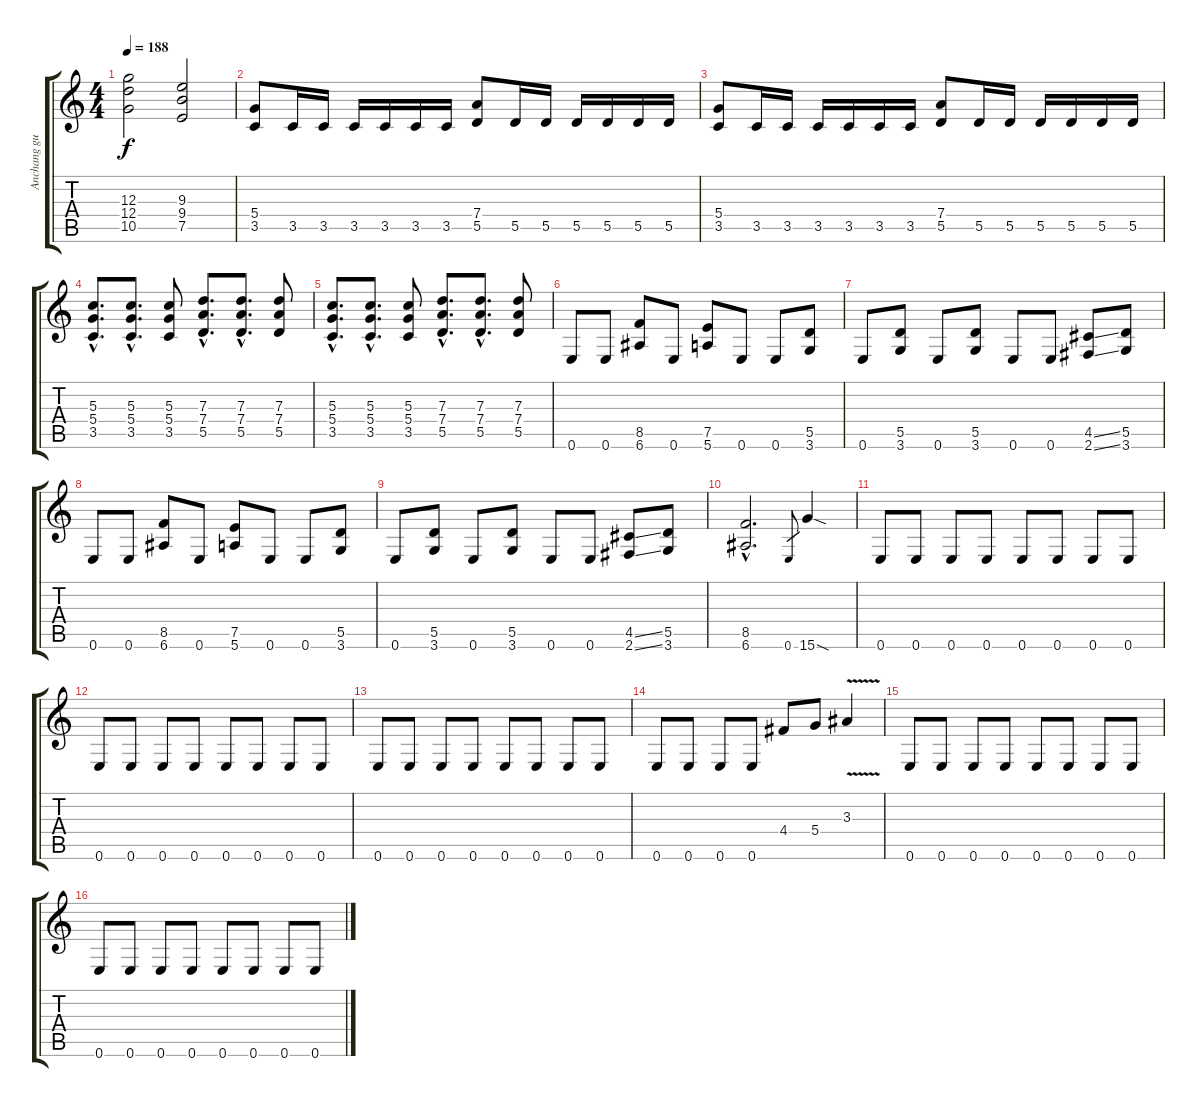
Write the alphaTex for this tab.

\track ("Anchang guitar" "Anchang gu") {instrument distortionguitar}
\staff {score tabs}
\tuning (E4 B3 G3 D3 A2 E2) {hide}
\ts (4 4)
\tempo 188
\clef g2
\ks c
(12.3 12.4 10.5).2{dy f} (9.3 9.4 7.5).2 |
(5.4 3.5).8 3.5.16 3.5.16 3.5.16 3.5.16 3.5.16 3.5.16 (7.4 5.5).8 5.5.16 5.5.16 5.5.16 5.5.16 5.5.16 5.5.16 |
(5.4 3.5).8 3.5.16 3.5.16 3.5.16 3.5.16 3.5.16 3.5.16 (7.4 5.5).8 5.5.16 5.5.16 5.5.16 5.5.16 5.5.16 5.5.16 |
(5.3{hac} 5.4{hac} 3.5{hac}).8{d} (5.3{hac} 5.4{hac} 3.5{hac}).8{d} (5.3 5.4 3.5).8 (7.3{hac} 7.4{hac} 5.5{hac}).8{d} (7.3{hac} 7.4{hac} 5.5{hac}).8{d} (7.3 7.4 5.5).8 |
(5.3{hac} 5.4{hac} 3.5{hac}).8{d} (5.3{hac} 5.4{hac} 3.5{hac}).8{d} (5.3 5.4 3.5).8 (7.3{hac} 7.4{hac} 5.5{hac}).8{d} (7.3{hac} 7.4{hac} 5.5{hac}).8{d} (7.3 7.4 5.5).8 |
0.6.8 0.6.8 (8.5 6.6).8 0.6.8 (7.5 5.6).8 0.6.8 0.6.8 (5.5 3.6).8 |
0.6.8 (5.5 3.6).8 0.6.8 (5.5 3.6).8 0.6.8 0.6.8 (4.5{ss} 2.6{ss}).8 (5.5 3.6).8 |
0.6.8 0.6.8 (8.5 6.6).8 0.6.8 (7.5 5.6).8 0.6.8 0.6.8 (5.5 3.6).8 |
0.6.8 (5.5 3.6).8 0.6.8 (5.5 3.6).8 0.6.8 0.6.8 (4.5{ss} 2.6{ss}).8 (5.5 3.6).8 |
(8.5{hac} 6.6{hac}).2{d} 0.6.8{gr} 15.6{sod}.4 |
0.6.8 0.6.8 0.6.8 0.6.8 0.6.8 0.6.8 0.6.8 0.6.8 |
0.6.8 0.6.8 0.6.8 0.6.8 0.6.8 0.6.8 0.6.8 0.6.8 |
0.6.8 0.6.8 0.6.8 0.6.8 0.6.8 0.6.8 0.6.8 0.6.8 |
0.6.8 0.6.8 0.6.8 0.6.8 4.4.8 5.4.8 3.3{v}.4 |
0.6.8 0.6.8 0.6.8 0.6.8 0.6.8 0.6.8 0.6.8 0.6.8 |
0.6.8 0.6.8 0.6.8 0.6.8 0.6.8 0.6.8 0.6.8 0.6.8
